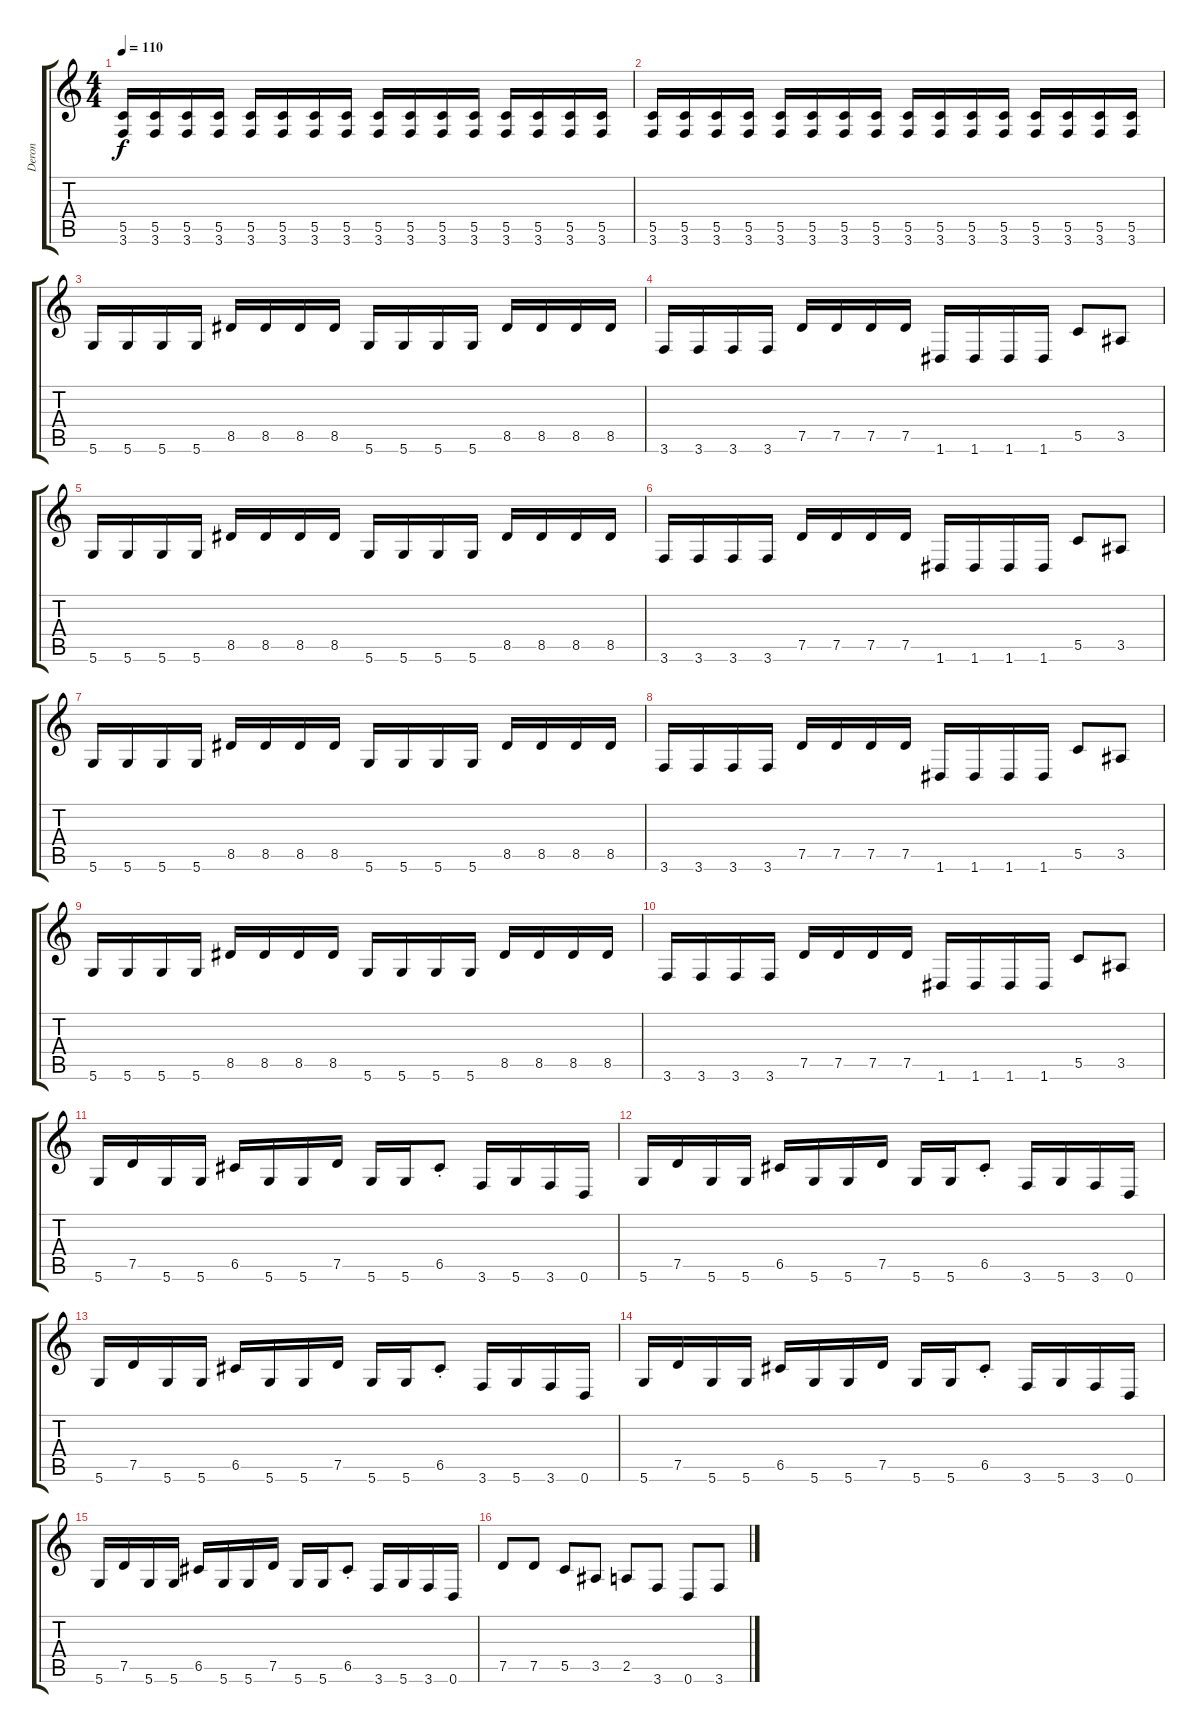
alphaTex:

\track ("Deron" "Deron") {instrument distortionguitar}
\staff {score tabs}
\tuning (D4 A3 F3 C3 G2 D2) {hide}
\ts (4 4)
\tempo 110
\clef g2
\ks c
(5.5 3.6).16{dy f} (5.5 3.6).16 (5.5 3.6).16 (5.5 3.6).16 (5.5 3.6).16 (5.5 3.6).16 (5.5 3.6).16 (5.5 3.6).16 (5.5 3.6).16 (5.5 3.6).16 (5.5 3.6).16 (5.5 3.6).16 (5.5 3.6).16 (5.5 3.6).16 (5.5 3.6).16 (5.5 3.6).16 |
(5.5 3.6).16 (5.5 3.6).16 (5.5 3.6).16 (5.5 3.6).16 (5.5 3.6).16 (5.5 3.6).16 (5.5 3.6).16 (5.5 3.6).16 (5.5 3.6).16 (5.5 3.6).16 (5.5 3.6).16 (5.5 3.6).16 (5.5 3.6).16 (5.5 3.6).16 (5.5 3.6).16 (5.5 3.6).16 |
5.6.16 5.6.16 5.6.16 5.6.16 8.5.16 8.5.16 8.5.16 8.5.16 5.6.16 5.6.16 5.6.16 5.6.16 8.5.16 8.5.16 8.5.16 8.5.16 |
3.6.16 3.6.16 3.6.16 3.6.16 7.5.16 7.5.16 7.5.16 7.5.16 1.6.16 1.6.16 1.6.16 1.6.16 5.5.8 3.5.8 |
5.6.16 5.6.16 5.6.16 5.6.16 8.5.16 8.5.16 8.5.16 8.5.16 5.6.16 5.6.16 5.6.16 5.6.16 8.5.16 8.5.16 8.5.16 8.5.16 |
3.6.16 3.6.16 3.6.16 3.6.16 7.5.16 7.5.16 7.5.16 7.5.16 1.6.16 1.6.16 1.6.16 1.6.16 5.5.8 3.5.8 |
5.6.16 5.6.16 5.6.16 5.6.16 8.5.16 8.5.16 8.5.16 8.5.16 5.6.16 5.6.16 5.6.16 5.6.16 8.5.16 8.5.16 8.5.16 8.5.16 |
3.6.16 3.6.16 3.6.16 3.6.16 7.5.16 7.5.16 7.5.16 7.5.16 1.6.16 1.6.16 1.6.16 1.6.16 5.5.8 3.5.8 |
5.6.16 5.6.16 5.6.16 5.6.16 8.5.16 8.5.16 8.5.16 8.5.16 5.6.16 5.6.16 5.6.16 5.6.16 8.5.16 8.5.16 8.5.16 8.5.16 |
3.6.16 3.6.16 3.6.16 3.6.16 7.5.16 7.5.16 7.5.16 7.5.16 1.6.16 1.6.16 1.6.16 1.6.16 5.5.8 3.5.8 |
5.6.16 7.5.16 5.6.16 5.6.16 6.5.16 5.6.16 5.6.16 7.5.16 5.6.16 5.6.16 6.5{st}.8 3.6.16 5.6.16 3.6.16 0.6.16 |
5.6.16 7.5.16 5.6.16 5.6.16 6.5.16 5.6.16 5.6.16 7.5.16 5.6.16 5.6.16 6.5{st}.8 3.6.16 5.6.16 3.6.16 0.6.16 |
5.6.16 7.5.16 5.6.16 5.6.16 6.5.16 5.6.16 5.6.16 7.5.16 5.6.16 5.6.16 6.5{st}.8 3.6.16 5.6.16 3.6.16 0.6.16 |
5.6.16 7.5.16 5.6.16 5.6.16 6.5.16 5.6.16 5.6.16 7.5.16 5.6.16 5.6.16 6.5{st}.8 3.6.16 5.6.16 3.6.16 0.6.16 |
5.6.16 7.5.16 5.6.16 5.6.16 6.5.16 5.6.16 5.6.16 7.5.16 5.6.16 5.6.16 6.5{st}.8 3.6.16 5.6.16 3.6.16 0.6.16 |
7.5.8 7.5.8 5.5.8 3.5.8 2.5.8 3.6.8 0.6.8 3.6.8
